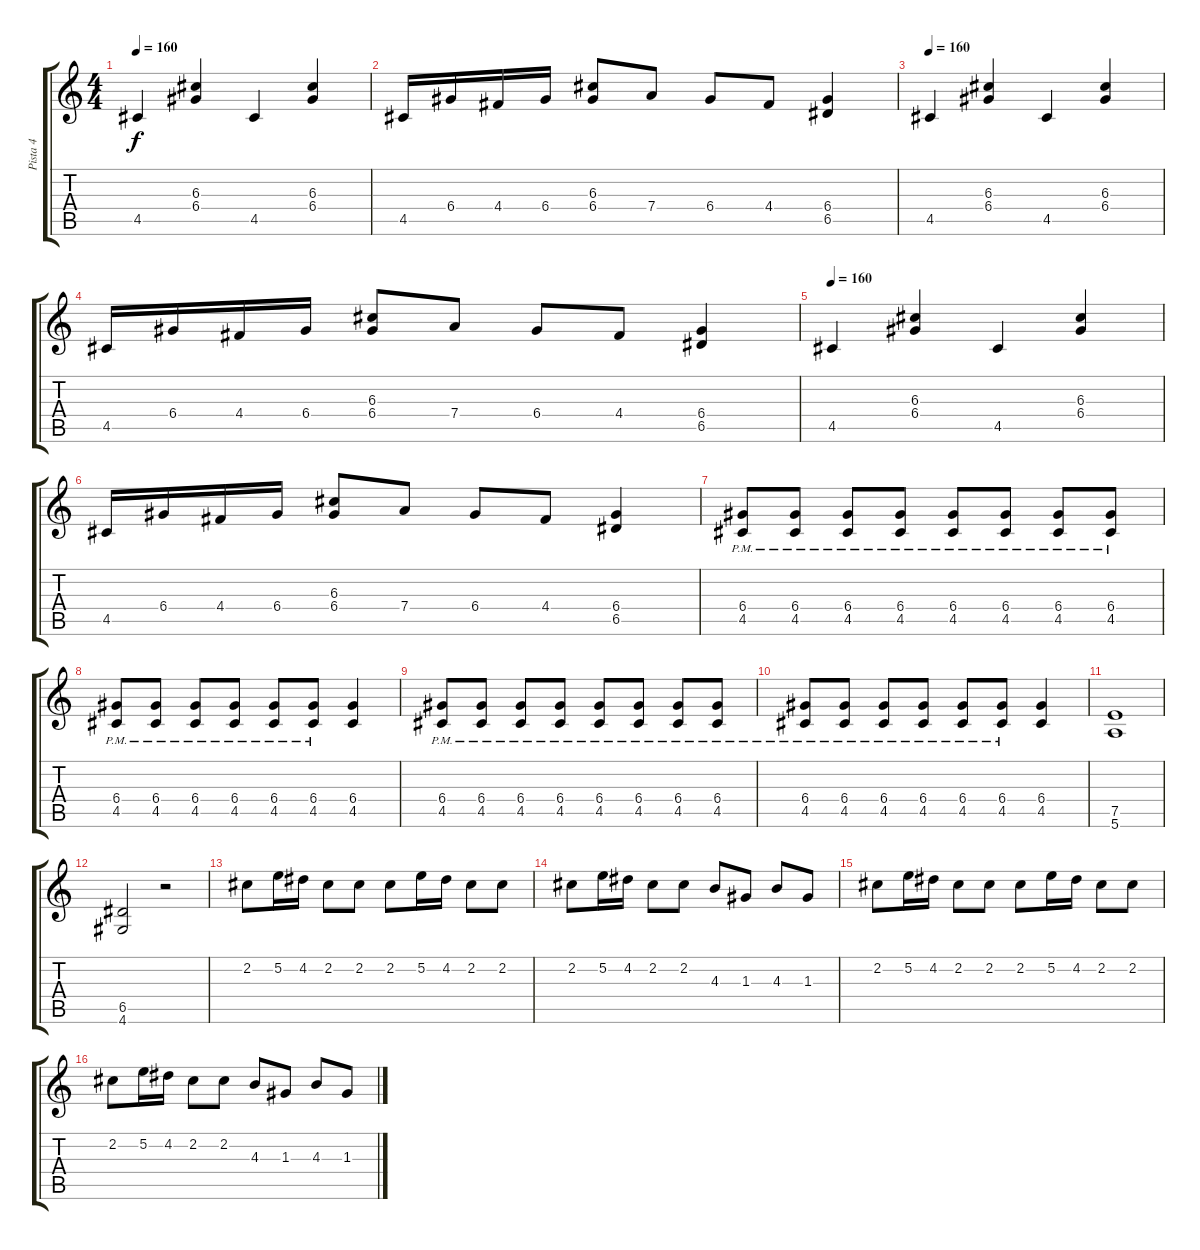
\track ("Pista 4" "Pista 4") {instrument overdrivenguitar}
\staff {score tabs}
\tuning (E4 B3 G3 D3 A2 E2) {hide}
\ts (4 4)
\tempo 160
\clef g2
\ks c
4.5.4{dy f} (6.3 6.4).4 4.5.4 (6.3 6.4).4 |
4.5.16 6.4.16 4.4.16 6.4.16 (6.3 6.4).8 7.4.8 6.4.8 4.4.8 (6.4 6.5).4 |
\tempo 160
4.5.4 (6.3 6.4).4 4.5.4 (6.3 6.4).4 |
4.5.16 6.4.16 4.4.16 6.4.16 (6.3 6.4).8 7.4.8 6.4.8 4.4.8 (6.4 6.5).4 |
\tempo 160
4.5.4 (6.3 6.4).4 4.5.4 (6.3 6.4).4 |
4.5.16 6.4.16 4.4.16 6.4.16 (6.3 6.4).8 7.4.8 6.4.8 4.4.8 (6.4 6.5).4 |
(6.4{pm} 4.5{pm}).8 (6.4{pm} 4.5{pm}).8 (6.4{pm} 4.5{pm}).8 (6.4{pm} 4.5{pm}).8 (6.4{pm} 4.5{pm}).8 (6.4{pm} 4.5{pm}).8 (6.4{pm} 4.5{pm}).8 (6.4{pm} 4.5{pm}).8 |
(6.4{pm} 4.5{pm}).8 (6.4{pm} 4.5{pm}).8 (6.4{pm} 4.5{pm}).8 (6.4{pm} 4.5{pm}).8 (6.4{pm} 4.5{pm}).8 (6.4{pm} 4.5{pm}).8 (6.4 4.5).4 |
(6.4{pm} 4.5{pm}).8 (6.4{pm} 4.5{pm}).8 (6.4{pm} 4.5{pm}).8 (6.4{pm} 4.5{pm}).8 (6.4{pm} 4.5{pm}).8 (6.4{pm} 4.5{pm}).8 (6.4{pm} 4.5{pm}).8 (6.4{pm} 4.5{pm}).8 |
(6.4{pm} 4.5{pm}).8 (6.4{pm} 4.5{pm}).8 (6.4{pm} 4.5{pm}).8 (6.4{pm} 4.5{pm}).8 (6.4{pm} 4.5{pm}).8 (6.4{pm} 4.5{pm}).8 (6.4 4.5).4 |
(7.5 5.6).1 |
(6.5 4.6).2 r.2 |
2.2.8{volume 14 instrument acousticguitarsteel} 5.2.16 4.2.16 2.2.8 2.2.8 2.2.8 5.2.16 4.2.16 2.2.8 2.2.8 |
2.2.8 5.2.16 4.2.16 2.2.8 2.2.8 4.3.8 1.3.8 4.3.8 1.3.8 |
2.2.8 5.2.16 4.2.16 2.2.8 2.2.8 2.2.8 5.2.16 4.2.16 2.2.8 2.2.8 |
2.2.8 5.2.16 4.2.16 2.2.8 2.2.8 4.3.8 1.3.8 4.3.8 1.3.8
